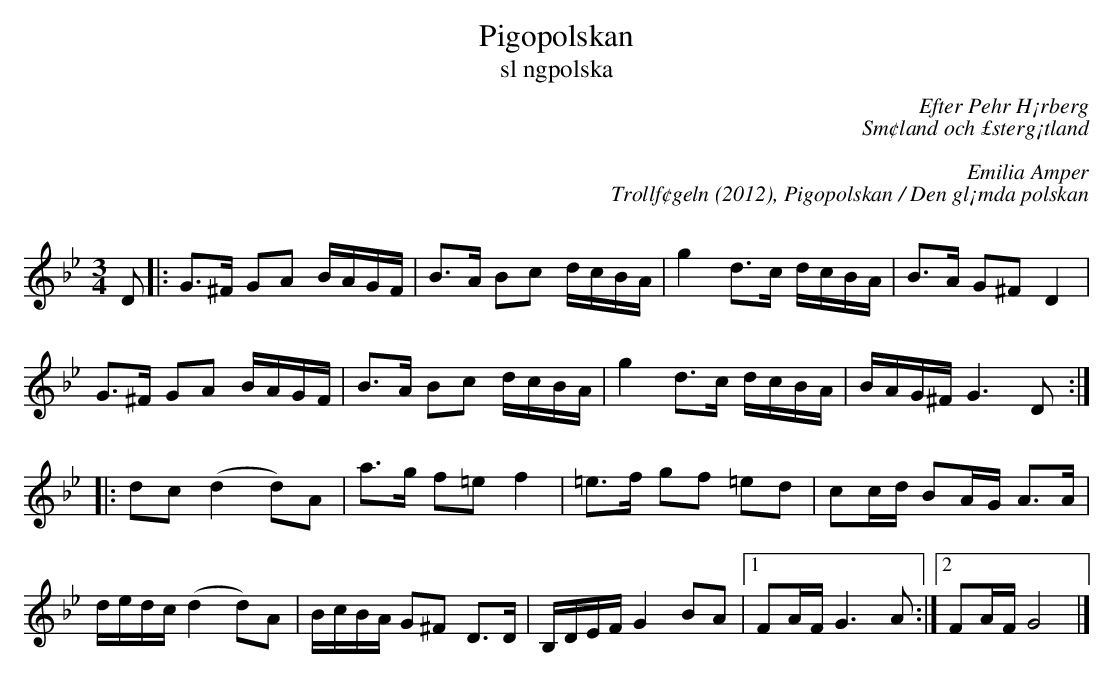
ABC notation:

X:1
Q: 88
T: Pigopolskan
T: sl ngpolska
C: Efter Pehr H¡rberg
C: Sm¢land och £sterg¡tland
C:
C: Emilia Amper
C: Trollf¢geln (2012), Pigopolskan / Den gl¡mda polskan
M: 3/4
L: 1/8
K: Gm
D |: G3/^F/ GA B/A/G/F/ | B3/A/ Bc d/c/B/A/ | g2 d3/c/ d/c/B/A/ | B3/A/ G^F D2 |
G3/^F/ GA B/A/G/F/ | B3/A/ Bc d/c/B/A/ | g2 d3/c/ d/c/B/A/ | B/A/G/^F/ G3 D :|
|: dc (d2 d)A | a3/g/ f=e f2 | =e3/f/ gf =ed | cc/d/ BA/G/ A3/A/ |
d/e/d/c/ (d2 d)A | B/c/B/A/ G^F D3/D/ | B,/D/E/F/ G2 BA |[1 FA/F/ G3 A :|[2 FA/F/ G4 |]
